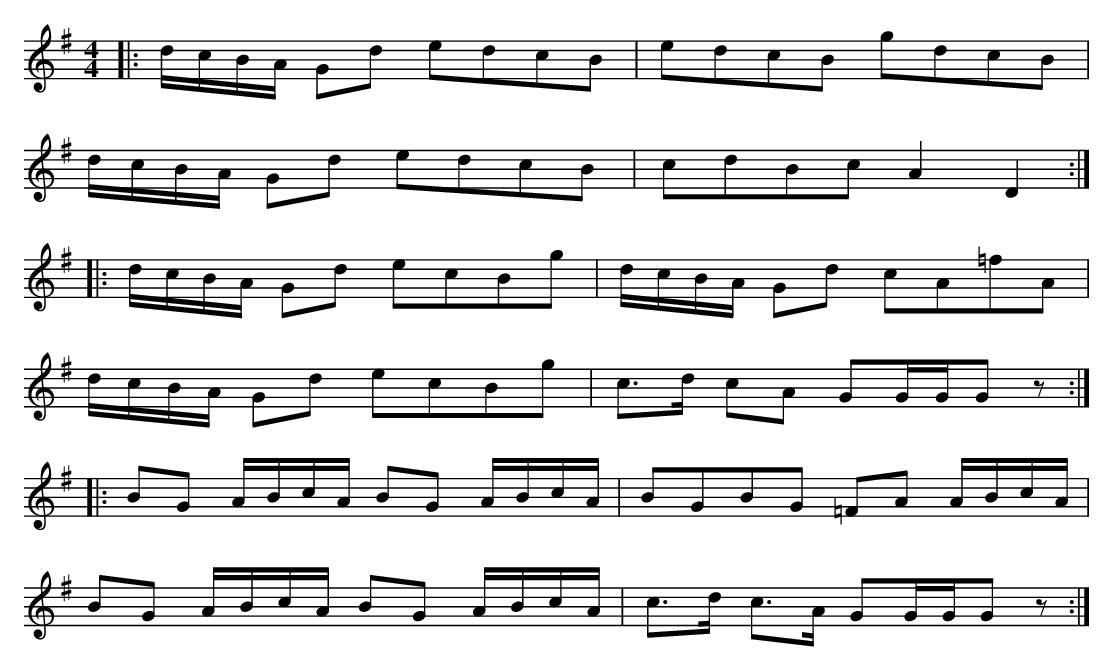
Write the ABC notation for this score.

X:1
M:4/4
K:G
|:d/c/B/A/ Gd edcB|edcB gdcB|
d/c/B/A/ Gd edcB|cdBc A2 D2:|
|:d/c/B/A/ Gd ecBg|d/c/B/A/ Gd cA=fA|
d/c/B/A/ Gd ecBg|c>d cA GG/G/G z:|
|:BG A/B/c/A/ BG A/B/c/A/|BGBG =FA A/B/c/A/|
BG A/B/c/A/ BG A/B/c/A/|c>d c>A GG/G/G z:|
